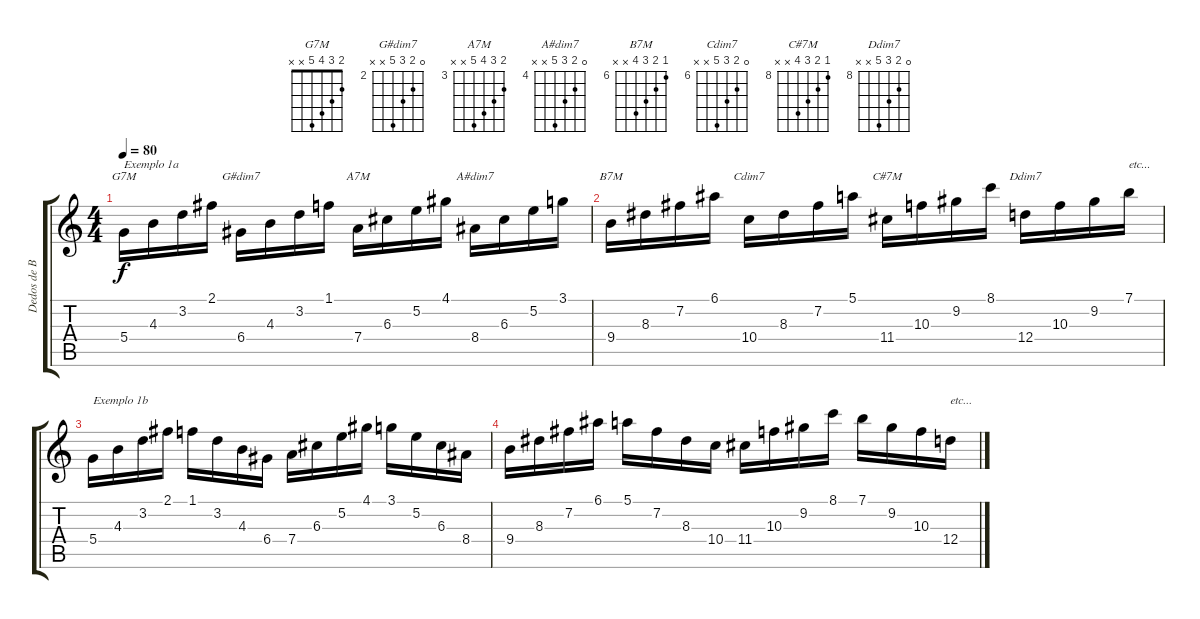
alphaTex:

\track ("Dedos de Borracha" "Dedos de B") {instrument overdrivenguitar}
\staff {score tabs}
\tuning (E4 B3 G3 D3 A2 E2) {hide}
\chord ("G7M" 2 3 4 5 x x)
\chord ("G#dim7" 0 3 4 6 x x) {firstfret 2}
\chord ("A7M" 4 5 6 7 x x) {firstfret 3}
\chord ("A#dim7" 0 5 6 8 x x) {firstfret 4}
\chord ("B7M" 6 7 8 9 x x) {firstfret 6}
\chord ("Cdim7" 0 7 8 10 x x) {firstfret 6}
\chord ("C#7M" 8 9 10 11 x x) {firstfret 8}
\chord ("Ddim7" 0 9 10 12 x x) {firstfret 8}
\ts (4 4)
\tempo 80
\clef g2
\ks c
5.4.16{ch "G7M" txt "Exemplo 1a" dy f instrument overdrivenguitar} 4.3.16 3.2.16 2.1.16 6.4.16{ch "G#dim7"} 4.3.16 3.2.16 1.1.16 7.4.16{ch "A7M"} 6.3.16 5.2.16 4.1.16 8.4.16{ch "A#dim7"} 6.3.16 5.2.16 3.1.16 |
9.4.16{ch "B7M"} 8.3.16 7.2.16 6.1.16 10.4.16{ch "Cdim7"} 8.3.16 7.2.16 5.1.16 11.4.16{ch "C#7M"} 10.3.16 9.2.16 8.1.16 12.4.16{ch "Ddim7"} 10.3.16 9.2.16 7.1.16{txt "etc..."} |
5.4.16{txt "Exemplo 1b"} 4.3.16 3.2.16 2.1.16 1.1.16 3.2.16 4.3.16 6.4.16 7.4.16 6.3.16 5.2.16 4.1.16 3.1.16 5.2.16 6.3.16 8.4.16 |
9.4.16 8.3.16 7.2.16 6.1.16 5.1.16 7.2.16 8.3.16 10.4.16 11.4.16 10.3.16 9.2.16 8.1.16 7.1.16 9.2.16 10.3.16 12.4.16{txt "etc..."}
